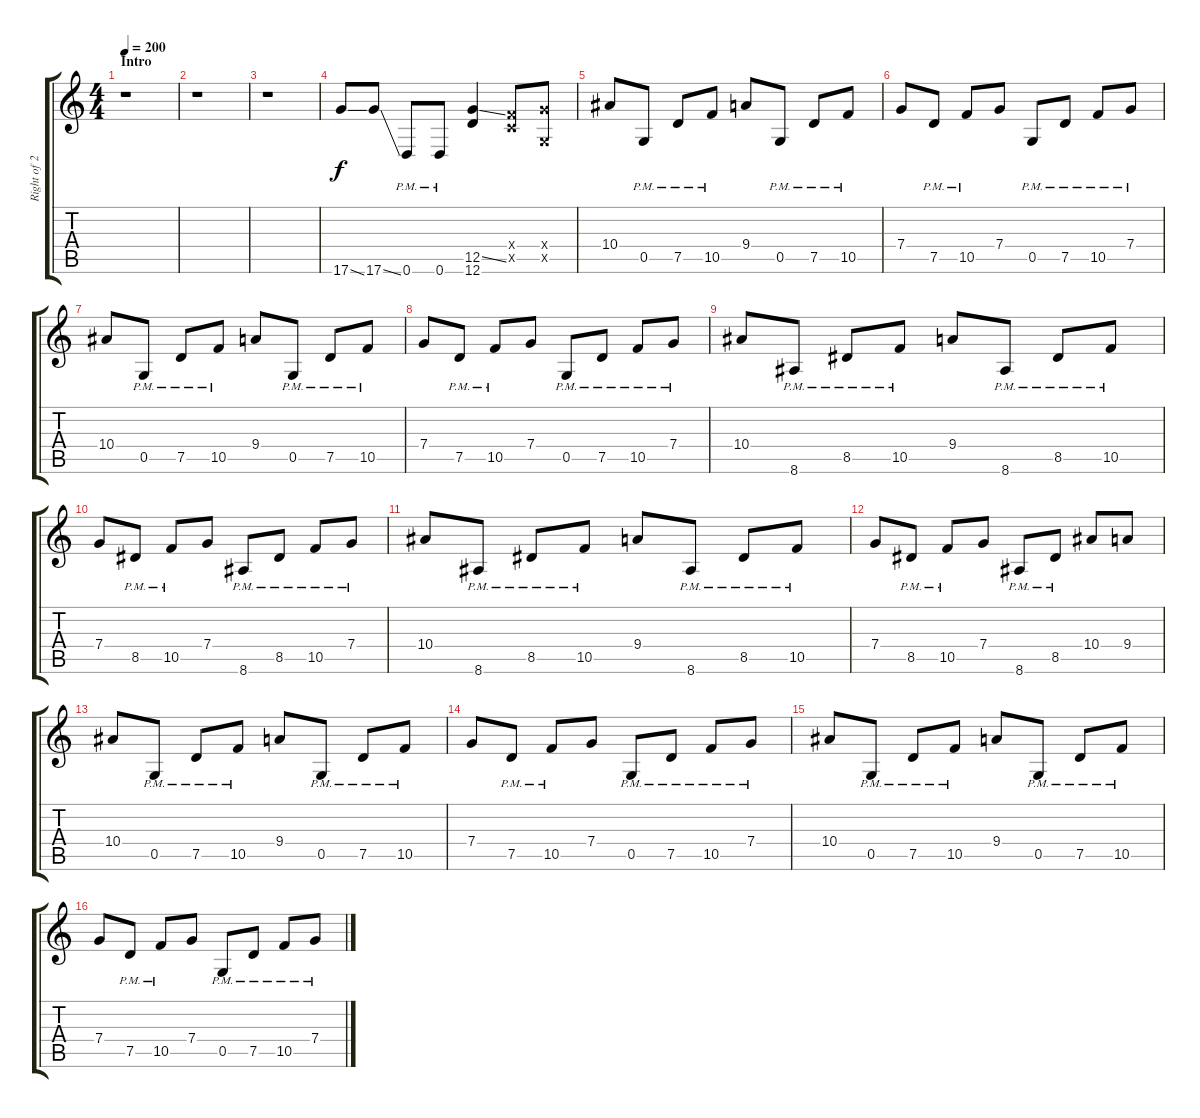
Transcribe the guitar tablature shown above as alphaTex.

\track ("Right of 2A" "Right of 2") {instrument overdrivenguitar}
\staff {score tabs}
\tuning (D4 A3 F3 C3 G2 D2) {hide}
\ts (4 4)
\section ("" "Intro")
\tempo 200
\clef g2
\ks c
r.1{dy f instrument overdrivenguitar} |
r.1 |
r.1 |
17.6{ss}.8 17.6{ss}.8 0.6{pm}.8 0.6{pm}.8 (12.5{ss} 12.6).4 (0.4{x} 10.5{x}).8 (7.4{x} 0.5{x}).8 |
10.4.8 0.5{pm}.8 7.5{pm}.8 10.5{pm}.8 9.4.8 0.5{pm}.8 7.5{pm}.8 10.5{pm}.8 |
7.4.8 7.5{pm}.8 10.5{pm}.8 7.4.8 0.5{pm}.8 7.5{pm}.8 10.5{pm}.8 7.4{pm}.8 |
10.4.8 0.5{pm}.8 7.5{pm}.8 10.5{pm}.8 9.4.8 0.5{pm}.8 7.5{pm}.8 10.5{pm}.8 |
7.4.8 7.5{pm}.8 10.5{pm}.8 7.4.8 0.5{pm}.8 7.5{pm}.8 10.5{pm}.8 7.4{pm}.8 |
10.4.8 8.6{pm}.8 8.5{pm}.8 10.5{pm}.8 9.4.8 8.6{pm}.8 8.5{pm}.8 10.5{pm}.8 |
7.4.8 8.5{pm}.8 10.5{pm}.8 7.4.8 8.6{pm}.8 8.5{pm}.8 10.5{pm}.8 7.4{pm}.8 |
10.4.8 8.6{pm}.8 8.5{pm}.8 10.5{pm}.8 9.4.8 8.6{pm}.8 8.5{pm}.8 10.5{pm}.8 |
7.4.8 8.5{pm}.8 10.5{pm}.8 7.4.8 8.6{pm}.8 8.5{pm}.8 10.4.8 9.4.8 |
10.4.8 0.5{pm}.8 7.5{pm}.8 10.5{pm}.8 9.4.8 0.5{pm}.8 7.5{pm}.8 10.5{pm}.8 |
7.4.8 7.5{pm}.8 10.5{pm}.8 7.4.8 0.5{pm}.8 7.5{pm}.8 10.5{pm}.8 7.4{pm}.8 |
10.4.8 0.5{pm}.8 7.5{pm}.8 10.5{pm}.8 9.4.8 0.5{pm}.8 7.5{pm}.8 10.5{pm}.8 |
7.4.8 7.5{pm}.8 10.5{pm}.8 7.4.8 0.5{pm}.8 7.5{pm}.8 10.5{pm}.8 7.4{pm}.8
